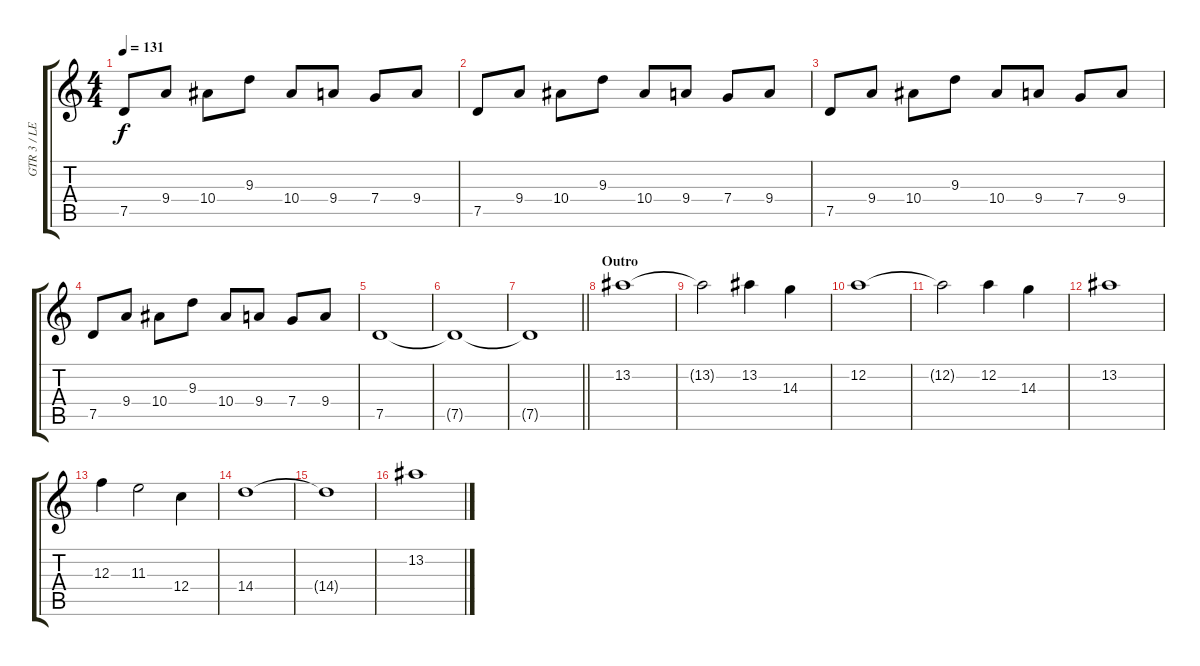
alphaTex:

\track ("GTR 3 / LEAD" "GTR 3 / LE") {instrument distortionguitar}
\staff {score tabs}
\tuning (D4 A3 F3 C3 G2 D2) {hide}
\ts (4 4)
\tempo 131
\clef g2
\ks c
7.5.8{dy f} 9.4.8 10.4.8 9.3.8 10.4.8 9.4.8 7.4.8 9.4.8 |
7.5.8 9.4.8 10.4.8 9.3.8 10.4.8 9.4.8 7.4.8 9.4.8 |
7.5.8 9.4.8 10.4.8 9.3.8 10.4.8 9.4.8 7.4.8 9.4.8 |
7.5.8 9.4.8 10.4.8 9.3.8 10.4.8 9.4.8 7.4.8 9.4.8 |
7.5.1 |
7.5{t}.1 |
\barLineRight lightlight
7.5{t}.1 |
\section ("" "Outro")
13.2.1 |
13.2{t}.2 13.2.4 14.3.4 |
12.2.1 |
12.2{t}.2 12.2.4 14.3.4 |
13.2.1 |
12.3.4 11.3.2 12.4.4 |
14.4.1 |
14.4{t}.1 |
13.2.1
